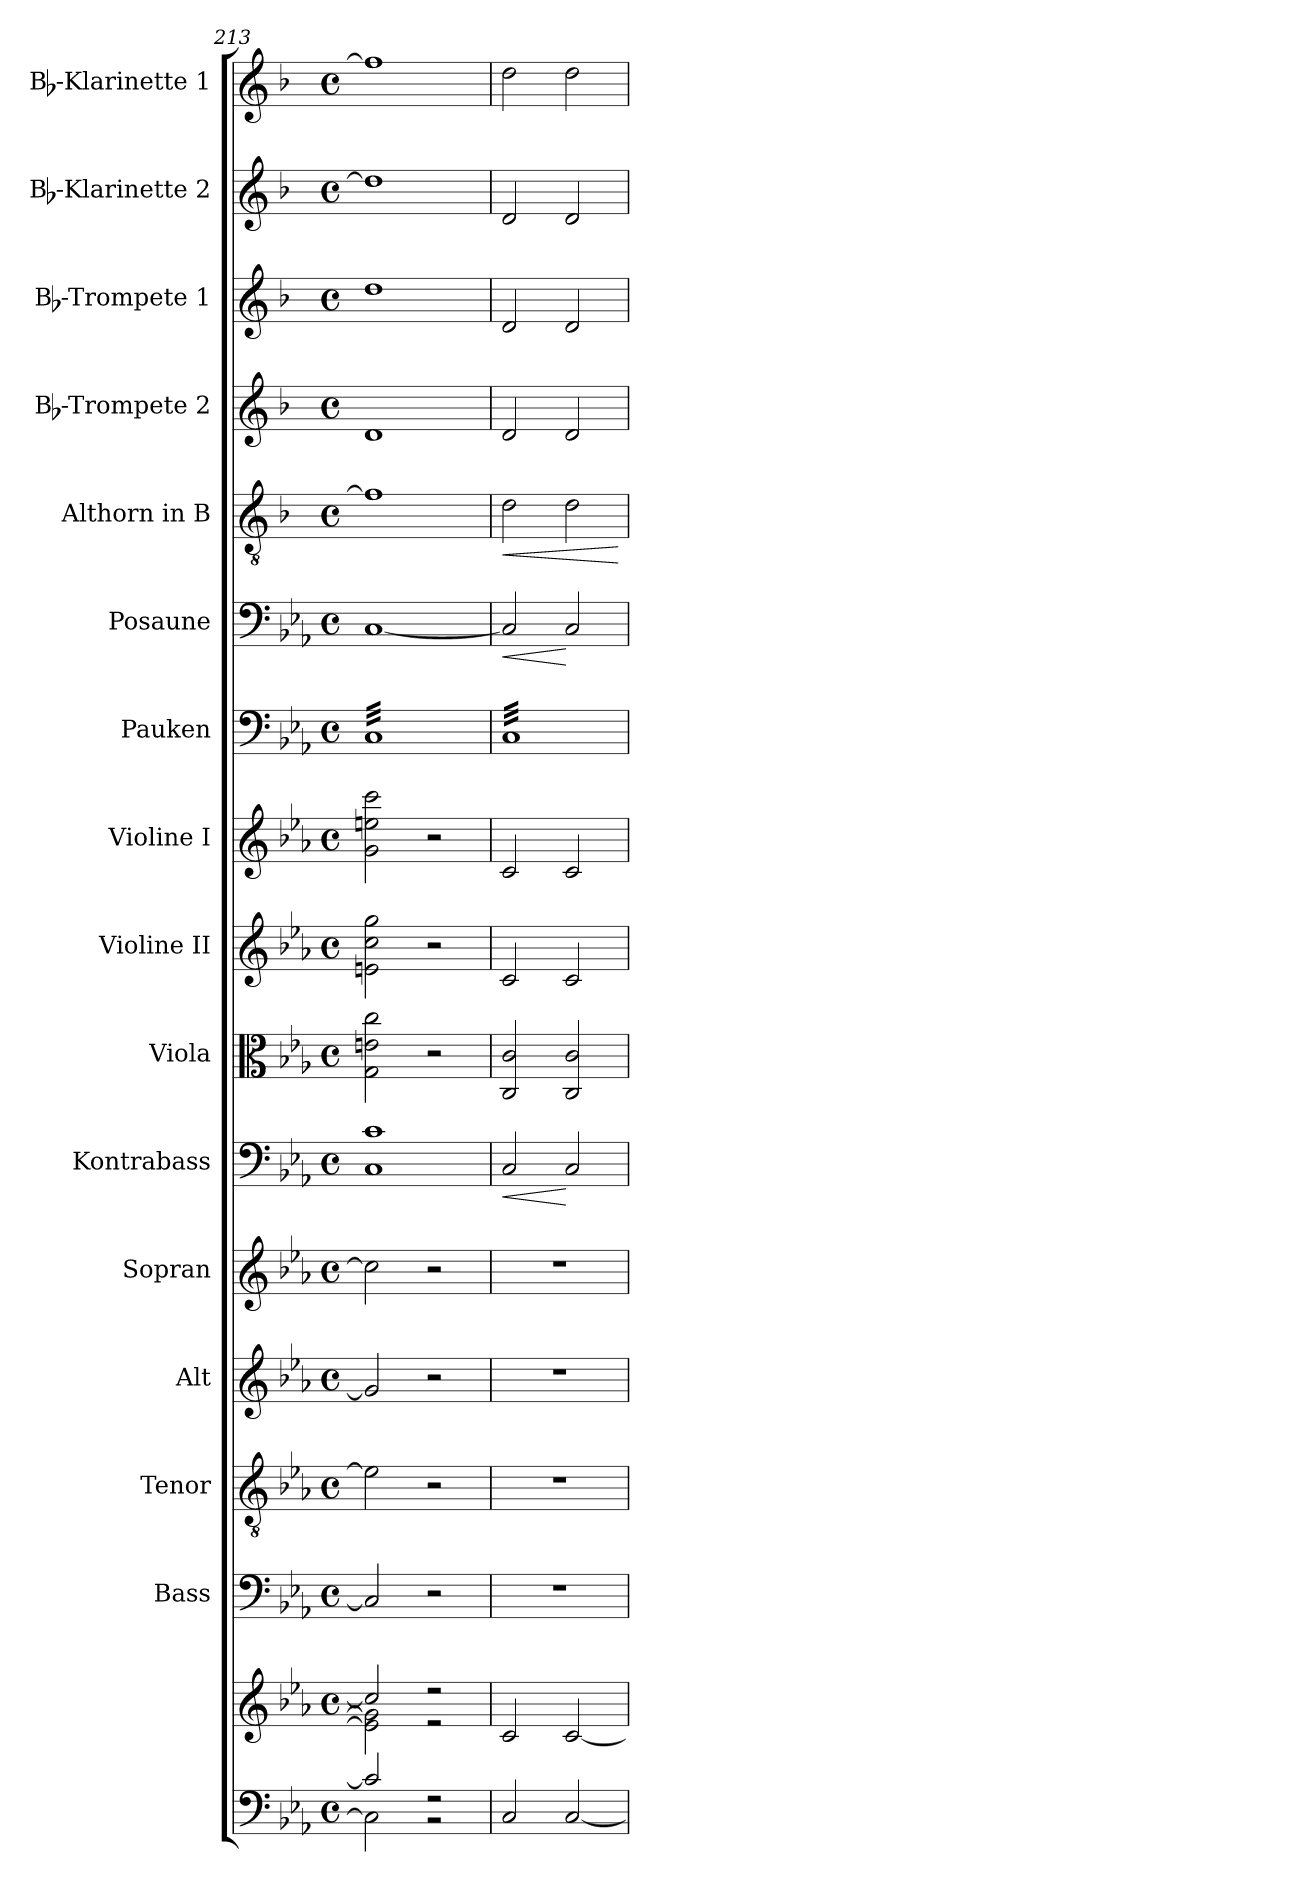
**kern	**kern	**kern	**kern	**kern	**kern	**kern	**dynam	**kern	**kern	**kern	**kern	**kern	**dynam	**kern	**dynam	**kern	**kern	**kern	**kern
*part16	*part16	*part15	*part14	*part13	*part12	*part11	*part11	*part10	*part9	*part8	*part7	*part6	*part6	*part5	*part5	*part4	*part3	*part2	*part1
*staff17	*staff16	*staff15	*staff14	*staff13	*staff12	*staff11	*staff11	*staff10	*staff9	*staff8	*staff7	*staff6	*staff6	*staff5	*staff5	*staff4	*staff3	*staff2	*staff1
*	*	*I"Bass	*I"Tenor	*I"Alt	*I"Sopran	*I"Kontrabass	*	*I"Viola	*I"Violine II	*I"Violine I	*I"Pauken	*I"Posaune	*	*I"Althorn in B	*	*I"Bb-Trompete 2	*I"Bb-Trompete 1	*I"Bb-Klarinette 2	*I"Bb-Klarinette 1
*	*	*I'B.	*I'T.	*I'A.	*I'S.	*I'Kb.	*	*I'Vla.	*I'Vl. II	*I'Vl. I	*I'Pk.	*I'Pos.	*	*	*	*I'Bb Trp. 2	*I'Bb Trp. 1	*I'Bb Kl. 2	*I'Bb Kl. 1
*clefF4	*clefG2	*clefF4	*clefGv2	*clefG2	*clefG2	*clefF4	*	*clefC3	*clefG2	*clefG2	*clefF4	*clefF4	*	*clefGv2	*	*clefG2	*clefG2	*clefG2	*clefG2
*	*	*	*	*	*	*ITrd7c12	*	*	*	*	*	*	*	*ITrd1c2	*	*ITrd1c2	*ITrd1c2	*ITrd1c2	*ITrd1c2
*k[b-e-a-]	*k[b-e-a-]	*k[b-e-a-]	*k[b-e-a-]	*k[b-e-a-]	*k[b-e-a-]	*k[b-e-a-]	*	*k[b-e-a-]	*k[b-e-a-]	*k[b-e-a-]	*k[b-e-a-]	*k[b-e-a-]	*	*k[b-e-a-]	*	*k[b-e-a-]	*k[b-e-a-]	*k[b-e-a-]	*k[b-e-a-]
*E-:	*E-:	*E-:	*E-:	*E-:	*E-:	*E-:	*	*E-:	*E-:	*E-:	*E-:	*E-:	*	*E-:	*	*E-:	*E-:	*E-:	*E-:
*M4/4	*M4/4	*M4/4	*M4/4	*M4/4	*M4/4	*M4/4	*	*M4/4	*M4/4	*M4/4	*M4/4	*M4/4	*	*M4/4	*	*M4/4	*M4/4	*M4/4	*M4/4
*met(c)	*met(c)	*met(c)	*met(c)	*met(c)	*met(c)	*met(c)	*	*met(c)	*met(c)	*met(c)	*met(c)	*met(c)	*	*met(c)	*	*met(c)	*met(c)	*met(c)	*met(c)
=213	=213	=213	=213	=213	=213	=213	=213	=213	=213	=213	=213	=213	=213	=213	=213	=213	=213	=213	=213
*^	*^	*	*	*	*	*	*	*	*	*	*	*	*	*	*	*	*	*	*
*	*	*	*	*	*	*	*	*	*	*	*	*	*tremolo	*	*	*	*	*	*	*	*
2c/]	2C\]	2cc/]	2e\] 2g\]	2C/]	2e\]	2g/]	2cc\]	1CC 1C	.	2G\ 2en\ 2cc\	2en\ 2cc\ 2gg\	2g\ 2een\ 2ccc\	32CLLL	[1C	.	1e]	.	1c	1cc	1cc]	1ee]
.	.	.	.	.	.	.	.	.	.	.	.	.	32C	.	.	.	.	.	.	.	.
.	.	.	.	.	.	.	.	.	.	.	.	.	32C	.	.	.	.	.	.	.	.
.	.	.	.	.	.	.	.	.	.	.	.	.	32C	.	.	.	.	.	.	.	.
.	.	.	.	.	.	.	.	.	.	.	.	.	32C	.	.	.	.	.	.	.	.
.	.	.	.	.	.	.	.	.	.	.	.	.	32C	.	.	.	.	.	.	.	.
.	.	.	.	.	.	.	.	.	.	.	.	.	32C	.	.	.	.	.	.	.	.
.	.	.	.	.	.	.	.	.	.	.	.	.	32C	.	.	.	.	.	.	.	.
.	.	.	.	.	.	.	.	.	.	.	.	.	32C	.	.	.	.	.	.	.	.
.	.	.	.	.	.	.	.	.	.	.	.	.	32C	.	.	.	.	.	.	.	.
.	.	.	.	.	.	.	.	.	.	.	.	.	32C	.	.	.	.	.	.	.	.
.	.	.	.	.	.	.	.	.	.	.	.	.	32C	.	.	.	.	.	.	.	.
.	.	.	.	.	.	.	.	.	.	.	.	.	32C	.	.	.	.	.	.	.	.
.	.	.	.	.	.	.	.	.	.	.	.	.	32C	.	.	.	.	.	.	.	.
.	.	.	.	.	.	.	.	.	.	.	.	.	32C	.	.	.	.	.	.	.	.
.	.	.	.	.	.	.	.	.	.	.	.	.	32C	.	.	.	.	.	.	.	.
2r	2r	2r	2r	2r	2r	2r	2r	.	.	2r	2r	2r	32C	.	.	.	.	.	.	.	.
.	.	.	.	.	.	.	.	.	.	.	.	.	32C	.	.	.	.	.	.	.	.
.	.	.	.	.	.	.	.	.	.	.	.	.	32C	.	.	.	.	.	.	.	.
.	.	.	.	.	.	.	.	.	.	.	.	.	32C	.	.	.	.	.	.	.	.
.	.	.	.	.	.	.	.	.	.	.	.	.	32C	.	.	.	.	.	.	.	.
.	.	.	.	.	.	.	.	.	.	.	.	.	32C	.	.	.	.	.	.	.	.
.	.	.	.	.	.	.	.	.	.	.	.	.	32C	.	.	.	.	.	.	.	.
.	.	.	.	.	.	.	.	.	.	.	.	.	32C	.	.	.	.	.	.	.	.
.	.	.	.	.	.	.	.	.	.	.	.	.	32C	.	.	.	.	.	.	.	.
.	.	.	.	.	.	.	.	.	.	.	.	.	32C	.	.	.	.	.	.	.	.
.	.	.	.	.	.	.	.	.	.	.	.	.	32C	.	.	.	.	.	.	.	.
.	.	.	.	.	.	.	.	.	.	.	.	.	32C	.	.	.	.	.	.	.	.
.	.	.	.	.	.	.	.	.	.	.	.	.	32C	.	.	.	.	.	.	.	.
.	.	.	.	.	.	.	.	.	.	.	.	.	32C	.	.	.	.	.	.	.	.
.	.	.	.	.	.	.	.	.	.	.	.	.	32C	.	.	.	.	.	.	.	.
.	.	.	.	.	.	.	.	.	.	.	.	.	32CJJJ	.	.	.	.	.	.	.	.
=214	=214	=214	=214	=214	=214	=214	=214	=214	=214	=214	=214	=214	=214	=214	=214	=214	=214	=214	=214	=214	=214
!	!	!	!	!	!	!	!	!	!LO:HP:b	!	!	!	!	!	!LO:HP:b	!	!LO:HP:b	!	!	!	!
*v	*v	*	*	*	*	*	*	*	*	*	*	*	*	*	*	*	*	*	*	*	*
*	*v	*v	*	*	*	*	*	*	*	*	*	*	*	*	*	*	*	*	*	*
2C/	2c/	1r	1r	1r	1r	2CC/	<	2C/ 2c/	2c/	2c/	32CLLL	2C/]	<	2c\	<	2c/	2c/	2c/	2cc\
.	.	.	.	.	.	.	.	.	.	.	32C	.	.	.	.	.	.	.	.
.	.	.	.	.	.	.	.	.	.	.	32C	.	.	.	.	.	.	.	.
.	.	.	.	.	.	.	.	.	.	.	32C	.	.	.	.	.	.	.	.
.	.	.	.	.	.	.	.	.	.	.	32C	.	.	.	.	.	.	.	.
.	.	.	.	.	.	.	.	.	.	.	32C	.	.	.	.	.	.	.	.
.	.	.	.	.	.	.	.	.	.	.	32C	.	.	.	.	.	.	.	.
.	.	.	.	.	.	.	.	.	.	.	32C	.	.	.	.	.	.	.	.
.	.	.	.	.	.	.	.	.	.	.	32C	.	.	.	.	.	.	.	.
.	.	.	.	.	.	.	.	.	.	.	32C	.	.	.	.	.	.	.	.
.	.	.	.	.	.	.	.	.	.	.	32C	.	.	.	.	.	.	.	.
.	.	.	.	.	.	.	.	.	.	.	32C	.	.	.	.	.	.	.	.
.	.	.	.	.	.	.	.	.	.	.	32C	.	.	.	.	.	.	.	.
.	.	.	.	.	.	.	.	.	.	.	32C	.	.	.	.	.	.	.	.
.	.	.	.	.	.	.	.	.	.	.	32C	.	.	.	.	.	.	.	.
.	.	.	.	.	.	.	.	.	.	.	32C	.	.	.	.	.	.	.	.
[2C/	[2c/	.	.	.	.	2CC/	[	2C/ 2c/	2c/	2c/	32C	2C/	[	2c\	.	2c/	2c/	2c/	2cc\
.	.	.	.	.	.	.	.	.	.	.	32C	.	.	.	.	.	.	.	.
.	.	.	.	.	.	.	.	.	.	.	32C	.	.	.	.	.	.	.	.
.	.	.	.	.	.	.	.	.	.	.	32C	.	.	.	.	.	.	.	.
.	.	.	.	.	.	.	.	.	.	.	32C	.	.	.	.	.	.	.	.
.	.	.	.	.	.	.	.	.	.	.	32C	.	.	.	.	.	.	.	.
.	.	.	.	.	.	.	.	.	.	.	32C	.	.	.	.	.	.	.	.
.	.	.	.	.	.	.	.	.	.	.	32C	.	.	.	.	.	.	.	.
.	.	.	.	.	.	.	.	.	.	.	32C	.	.	.	.	.	.	.	.
.	.	.	.	.	.	.	.	.	.	.	32C	.	.	.	.	.	.	.	.
.	.	.	.	.	.	.	.	.	.	.	32C	.	.	.	.	.	.	.	.
.	.	.	.	.	.	.	.	.	.	.	32C	.	.	.	.	.	.	.	.
.	.	.	.	.	.	.	.	.	.	.	32C	.	.	.	.	.	.	.	.
.	.	.	.	.	.	.	.	.	.	.	32C	.	.	.	.	.	.	.	.
.	.	.	.	.	.	.	.	.	.	.	32C	.	.	.	.	.	.	.	.
.	.	.	.	.	.	.	.	.	.	.	32CJJJ	.	.	.	.	.	.	.	.
*	*	*	*	*	*	*	*	*	*	*	*Xtremolo	*	*	*	*	*	*	*	*
.	.	.	.	.	.	.	.	.	.	.	.	.	.	.	[	.	.	.	.
=	=	=	=	=	=	=	=	=	=	=	=	=	=	=	=	=	=	=	=
*-	*-	*-	*-	*-	*-	*-	*-	*-	*-	*-	*-	*-	*-	*-	*-	*-	*-	*-	*-
